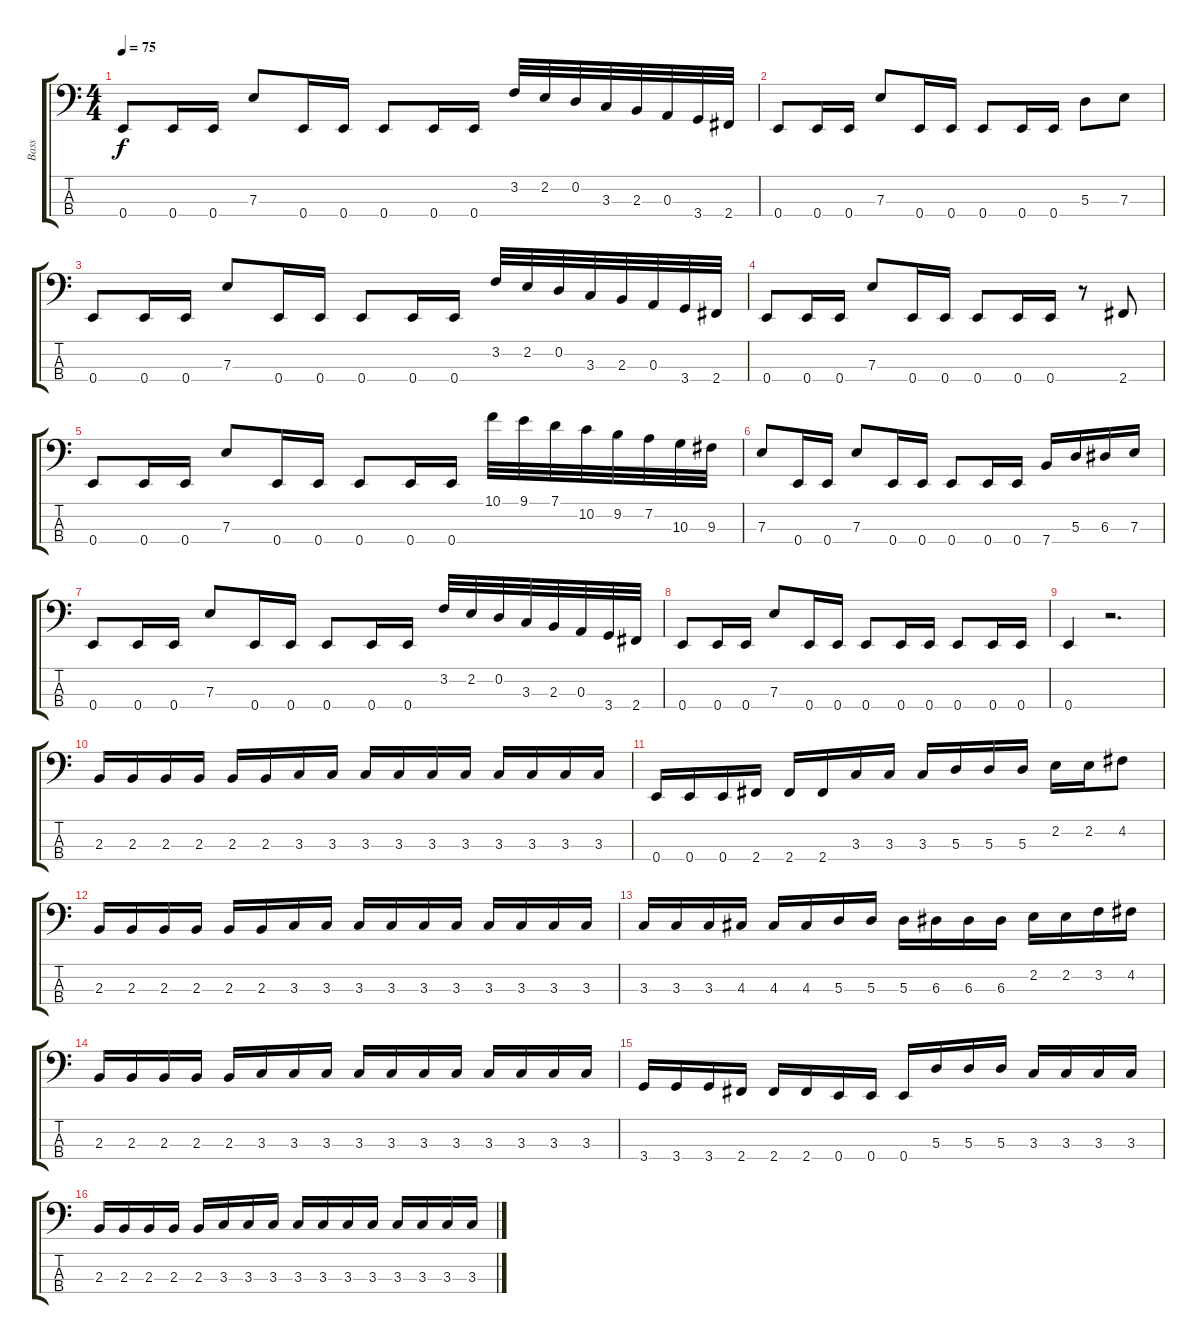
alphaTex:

\track ("Bass" "Bass") {instrument electricbassfinger}
\staff {score tabs}
\tuning (G2 D2 A1 E1) {hide}
\ts (4 4)
\tempo 75
\clef f4
\ks c
0.4.8{dy f instrument electricbassfinger} 0.4.16 0.4.16 7.3.8 0.4.16 0.4.16 0.4.8 0.4.16 0.4.16 3.2.32 2.2.32 0.2.32 3.3.32 2.3.32 0.3.32 3.4.32 2.4.32 |
0.4.8 0.4.16 0.4.16 7.3.8 0.4.16 0.4.16 0.4.8 0.4.16 0.4.16 5.3.8 7.3.8 |
0.4.8 0.4.16 0.4.16 7.3.8 0.4.16 0.4.16 0.4.8 0.4.16 0.4.16 3.2.32 2.2.32 0.2.32 3.3.32 2.3.32 0.3.32 3.4.32 2.4.32 |
0.4.8 0.4.16 0.4.16 7.3.8 0.4.16 0.4.16 0.4.8 0.4.16 0.4.16 r.8 2.4.8 |
0.4.8 0.4.16 0.4.16 7.3.8 0.4.16 0.4.16 0.4.8 0.4.16 0.4.16 10.1.32 9.1.32 7.1.32 10.2.32 9.2.32 7.2.32 10.3.32 9.3.32 |
7.3.8 0.4.16 0.4.16 7.3.8 0.4.16 0.4.16 0.4.8 0.4.16 0.4.16 7.4.16 5.3.16 6.3.16 7.3.16 |
0.4.8 0.4.16 0.4.16 7.3.8 0.4.16 0.4.16 0.4.8 0.4.16 0.4.16 3.2.32 2.2.32 0.2.32 3.3.32 2.3.32 0.3.32 3.4.32 2.4.32 |
0.4.8 0.4.16 0.4.16 7.3.8 0.4.16 0.4.16 0.4.8 0.4.16 0.4.16 0.4.8 0.4.16 0.4.16 |
0.4.4 r.2{d} |
2.3.16 2.3.16 2.3.16 2.3.16 2.3.16 2.3.16 3.3.16 3.3.16 3.3.16 3.3.16 3.3.16 3.3.16 3.3.16 3.3.16 3.3.16 3.3.16 |
0.4.16 0.4.16 0.4.16 2.4.16 2.4.16 2.4.16 3.3.16 3.3.16 3.3.16 5.3.16 5.3.16 5.3.16 2.2.16 2.2.16 4.2.8 |
2.3.16 2.3.16 2.3.16 2.3.16 2.3.16 2.3.16 3.3.16 3.3.16 3.3.16 3.3.16 3.3.16 3.3.16 3.3.16 3.3.16 3.3.16 3.3.16 |
3.3.16 3.3.16 3.3.16 4.3.16 4.3.16 4.3.16 5.3.16 5.3.16 5.3.16 6.3.16 6.3.16 6.3.16 2.2.16 2.2.16 3.2.16 4.2.16 |
2.3.16 2.3.16 2.3.16 2.3.16 2.3.16 3.3.16 3.3.16 3.3.16 3.3.16 3.3.16 3.3.16 3.3.16 3.3.16 3.3.16 3.3.16 3.3.16 |
3.4.16 3.4.16 3.4.16 2.4.16 2.4.16 2.4.16 0.4.16 0.4.16 0.4.16 5.3.16 5.3.16 5.3.16 3.3.16 3.3.16 3.3.16 3.3.16 |
2.3.16 2.3.16 2.3.16 2.3.16 2.3.16 3.3.16 3.3.16 3.3.16 3.3.16 3.3.16 3.3.16 3.3.16 3.3.16 3.3.16 3.3.16 3.3.16
